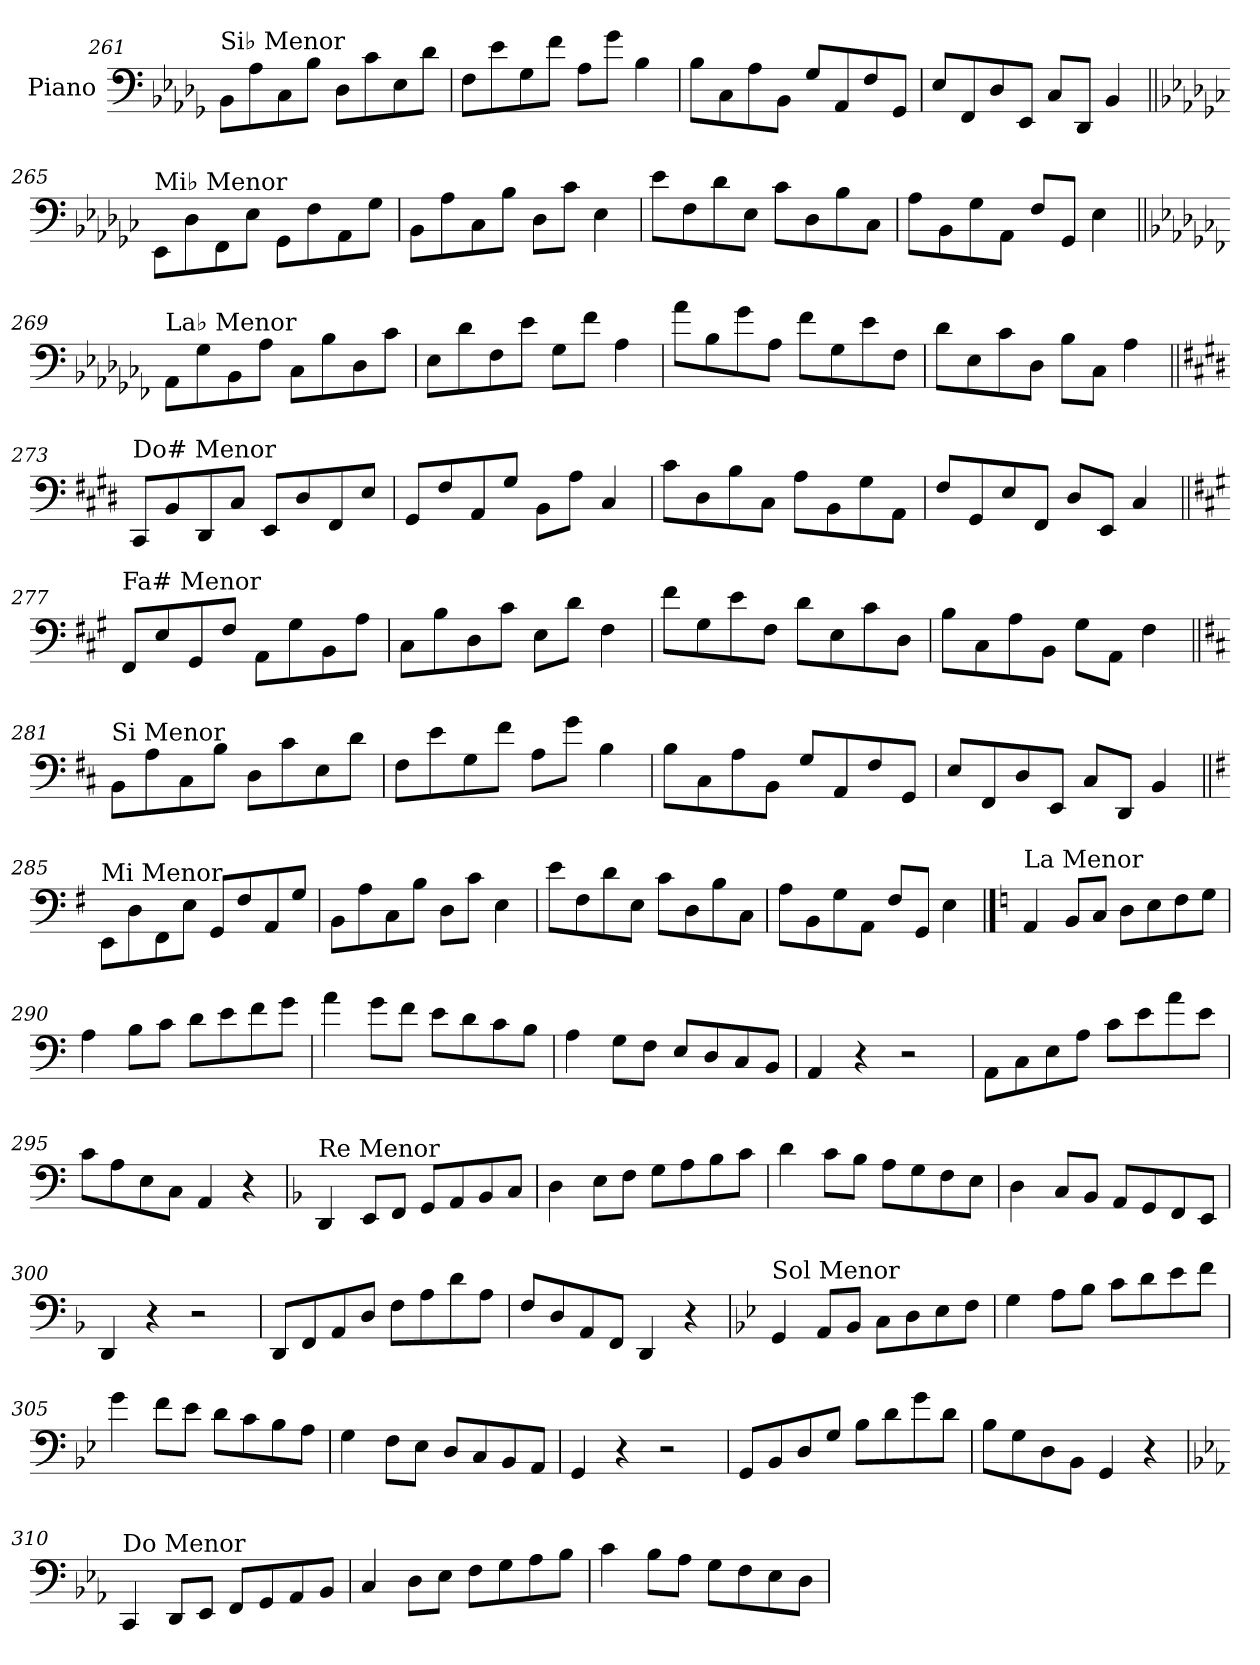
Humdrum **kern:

**kern
*part1
*staff1
*I"Piano
*I'Pno.
!!LO:LB:g=z
*clefF4
*k[b-e-a-d-g-]
=261
!LO:TX:a:t=Si♭ Menor
8BB-\L
8A-\
8C\
8B-\J
8D-\L
8c\
8E-\
8d-\J
=262
8F\L
8e-\
8G-\
8f\J
8A-\L
8g-\J
4B-\
=263
8B-\L
8C\
8A-\
8BB-\J
8G-/L
8AA-/
8F/
8GG-/J
=264
8E-/L
8FF/
8D-/
8EE-/J
8C/L
8DD-/J
4BB-/
!!LO:PB:g=z
=265||
*k[b-e-a-d-g-c-]
!LO:TX:a:t=Mi♭ Menor
8EE-\L
8D-\
8FF\
8E-\J
8GG-\L
8F\
8AA-\
8G-\J
=266
8BB-\L
8A-\
8C-\
8B-\J
8D-\L
8c-\J
4E-\
=267
8e-\L
8F\
8d-\
8E-\J
8c-\L
8D-\
8B-\
8C-\J
=268
8A-\L
8BB-\
8G-\
8AA-\J
8F/L
8GG-/J
4E-\
!!LO:LB:g=z
=269||
*k[b-e-a-d-g-c-f-]
!LO:TX:a:t=La♭ Menor
8AA-\L
8G-\
8BB-\
8A-\J
8C-\L
8B-\
8D-\
8c-\J
=270
8E-\L
8d-\
8F-\
8e-\J
8G-\L
8f-\J
4A-\
=271
8a-\L
8B-\
8g-\
8A-\J
8f-\L
8G-\
8e-\
8F-\J
=272
8d-\L
8E-\
8c-\
8D-\J
8B-\L
8C-\J
4A-\
!!LO:LB:g=z
=273||
*k[f#c#g#d#]
!LO:TX:a:t=Do# Menor
8CC#/L
8BB/
8DD#/
8C#/J
8EE/L
8D#/
8FF#/
8E/J
=274
8GG#/L
8F#/
8AA/
8G#/J
8BB\L
8A\J
4C#/
=275
8c#\L
8D#\
8B\
8C#\J
8A\L
8BB\
8G#\
8AA\J
=276
8F#/L
8GG#/
8E/
8FF#/J
8D#/L
8EE/J
4C#/
!!LO:LB:g=z
=277||
*k[f#c#g#]
!LO:TX:a:t=Fa# Menor
8FF#/L
8E/
8GG#/
8F#/J
8AA\L
8G#\
8BB\
8A\J
=278
8C#\L
8B\
8D\
8c#\J
8E\L
8d\J
4F#\
=279
8f#\L
8G#\
8e\
8F#\J
8d\L
8E\
8c#\
8D\J
=280
8B\L
8C#\
8A\
8BB\J
8G#\L
8AA\J
4F#\
!!LO:LB:g=z
=281||
*k[f#c#]
!LO:TX:a:t=Si Menor
8BB\L
8A\
8C#\
8B\J
8D\L
8c#\
8E\
8d\J
=282
8F#\L
8e\
8G\
8f#\J
8A\L
8g\J
4B\
=283
8B\L
8C#\
8A\
8BB\J
8G/L
8AA/
8F#/
8GG/J
=284
8E/L
8FF#/
8D/
8EE/J
8C#/L
8DD/J
4BB/
!!LO:LB:g=z
=285||
*k[f#]
!LO:TX:a:t=Mi Menor
8EE\L
8D\
8FF#\
8E\J
8GG/L
8F#/
8AA/
8G/J
=286
8BB\L
8A\
8C\
8B\J
8D\L
8c\J
4E\
=287
8e\L
8F#\
8d\
8E\J
8c\L
8D\
8B\
8C\J
=288
8A\L
8BB\
8G\
8AA\J
8F#/L
8GG/J
4E\
!!LO:PB:g=z
==289
*k[]
!LO:TX:a:t=La Menor
4AA/
8BB/L
8C/J
8D\L
8E\
8F\
8G\J
=290
4A\
8B\L
8c\J
8d\L
8e\
8f\
8g\J
=291
4a\
8g\L
8f\J
8e\L
8d\
8c\
8B\J
=292
4A\
8G\L
8F\J
8E/L
8D/
8C/
8BB/J
=293
4AA/
4r
2r
=294
8AA\L
8C\
8E\
8A\J
8c\L
8e\
8a\
8e\J
=295
8c\L
8A\
8E\
8C\J
4AA/
4r
!!LO:LB:g=z
=296
*k[b-]
!LO:TX:a:t=Re Menor
4DD/
8EE/L
8FF/J
8GG/L
8AA/
8BB-/
8C/J
=297
4D\
8E\L
8F\J
8G\L
8A\
8B-\
8c\J
=298
4d\
8c\L
8B-\J
8A\L
8G\
8F\
8E\J
=299
4D\
8C/L
8BB-/J
8AA/L
8GG/
8FF/
8EE/J
=300
4DD/
4r
2r
=301
8DD/L
8FF/
8AA/
8D/J
8F\L
8A\
8d\
8A\J
=302
8F/L
8D/
8AA/
8FF/J
4DD/
4r
!!LO:LB:g=z
=303
*k[b-e-]
!LO:TX:a:t=Sol Menor
4GG/
8AA/L
8BB-/J
8C\L
8D\
8E-\
8F\J
=304
4G\
8A\L
8B-\J
8c\L
8d\
8e-\
8f\J
=305
4g\
8f\L
8e-\J
8d\L
8c\
8B-\
8A\J
=306
4G\
8F\L
8E-\J
8D/L
8C/
8BB-/
8AA/J
=307
4GG/
4r
2r
=308
8GG/L
8BB-/
8D/
8G/J
8B-\L
8d\
8g\
8d\J
=309
8B-\L
8G\
8D\
8BB-\J
4GG/
4r
!!LO:LB:g=z
=310
*k[b-e-a-]
!LO:TX:a:t=Do Menor
4CC/
8DD/L
8EE-/J
8FF/L
8GG/
8AA-/
8BB-/J
=311
4C/
8D\L
8E-\J
8F\L
8G\
8A-\
8B-\J
=312
4c\
8B-\L
8A-\J
8G\L
8F\
8E-\
8D\J
=
*-
